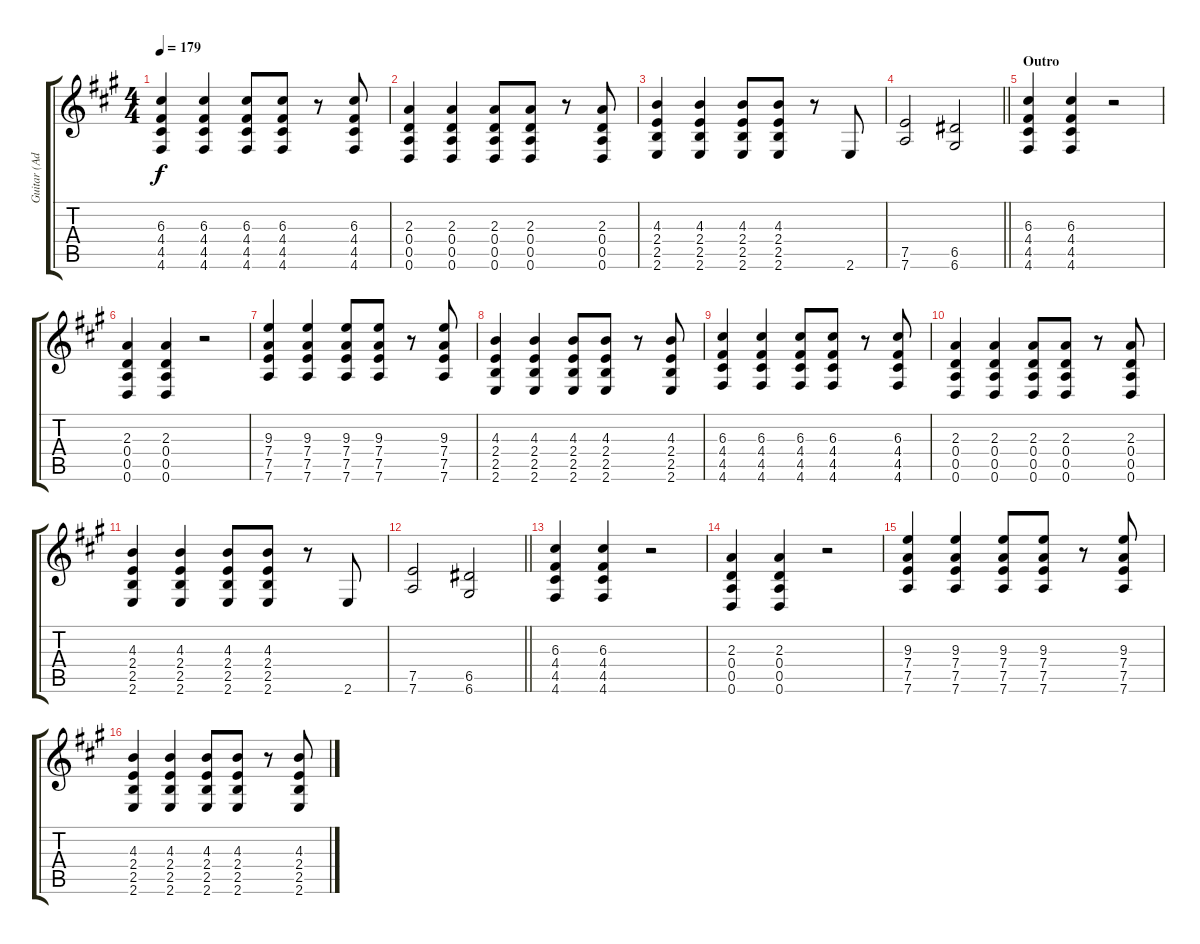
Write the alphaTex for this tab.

\track ("Guitar (Adam Gontier)" "Guitar (Ad") {instrument acousticguitarnylon}
\staff {score tabs}
\tuning (E4 B3 G3 D3 A2 D2) {hide}
\ts (4 4)
\tempo 179
\clef g2
\ks f#minor
(6.3 4.4 4.5 4.6).4{dy f} (6.3 4.4 4.5 4.6).4 (6.3 4.4 4.5 4.6).8 (6.3 4.4 4.5 4.6).8 r.8 (6.3 4.4 4.5 4.6).8 |
(2.3 0.4 0.5 0.6).4 (2.3 0.4 0.5 0.6).4 (2.3 0.4 0.5 0.6).8 (2.3 0.4 0.5 0.6).8 r.8 (2.3 0.4 0.5 0.6).8 |
(4.3 2.4 2.5 2.6).4 (4.3 2.4 2.5 2.6).4 (4.3 2.4 2.5 2.6).8 (4.3 2.4 2.5 2.6).8 r.8 2.6.8 |
\barLineRight lightlight
(7.5 7.6).2 (6.5 6.6).2 |
\section ("" "Outro")
(6.3 4.4 4.5 4.6).4 (6.3 4.4 4.5 4.6).4 r.2 |
(2.3 0.4 0.5 0.6).4 (2.3 0.4 0.5 0.6).4 r.2 |
(9.3 7.4 7.5 7.6).4 (9.3 7.4 7.5 7.6).4 (9.3 7.4 7.5 7.6).8 (9.3 7.4 7.5 7.6).8 r.8 (9.3 7.4 7.5 7.6).8 |
(4.3 2.4 2.5 2.6).4 (4.3 2.4 2.5 2.6).4 (4.3 2.4 2.5 2.6).8 (4.3 2.4 2.5 2.6).8 r.8 (4.3 2.4 2.5 2.6).8 |
(6.3 4.4 4.5 4.6).4 (6.3 4.4 4.5 4.6).4 (6.3 4.4 4.5 4.6).8 (6.3 4.4 4.5 4.6).8 r.8 (6.3 4.4 4.5 4.6).8 |
(2.3 0.4 0.5 0.6).4 (2.3 0.4 0.5 0.6).4 (2.3 0.4 0.5 0.6).8 (2.3 0.4 0.5 0.6).8 r.8 (2.3 0.4 0.5 0.6).8 |
(4.3 2.4 2.5 2.6).4 (4.3 2.4 2.5 2.6).4 (4.3 2.4 2.5 2.6).8 (4.3 2.4 2.5 2.6).8 r.8 2.6.8 |
\barLineRight lightlight
(7.5 7.6).2 (6.5 6.6).2 |
(6.3 4.4 4.5 4.6).4 (6.3 4.4 4.5 4.6).4 r.2 |
(2.3 0.4 0.5 0.6).4 (2.3 0.4 0.5 0.6).4 r.2 |
(9.3 7.4 7.5 7.6).4 (9.3 7.4 7.5 7.6).4 (9.3 7.4 7.5 7.6).8 (9.3 7.4 7.5 7.6).8 r.8 (9.3 7.4 7.5 7.6).8 |
(4.3 2.4 2.5 2.6).4 (4.3 2.4 2.5 2.6).4 (4.3 2.4 2.5 2.6).8 (4.3 2.4 2.5 2.6).8 r.8 (4.3 2.4 2.5 2.6).8
